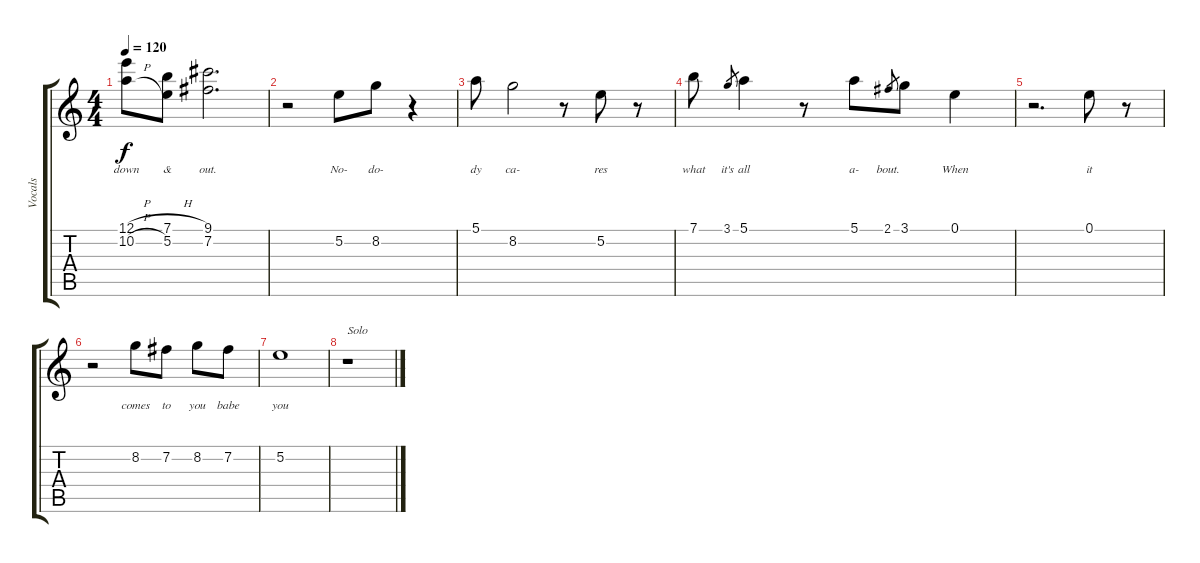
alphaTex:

\track ("Vocals" "Vocals") {instrument electricguitarjazz}
\staff {score tabs}
\tuning (E4 B3 G3 D3 A2 E2) {hide}
\ts (4 4)
\tempo 120
\clef g2
\ks c
(12.1{h} 10.2{h}).8{lyrics (0 "down") lyrics (1 "") lyrics (2 "") lyrics (3 "") lyrics (4 "") dy f} (7.1{h} 5.2).8{lyrics (0 "&") lyrics (1 "") lyrics (2 "") lyrics (3 "") lyrics (4 "")} (9.1 7.2).2{d lyrics (0 "out.") lyrics (1 "") lyrics (2 "") lyrics (3 "") lyrics (4 "")} |
r.2 5.2.8{lyrics (0 "No-") lyrics (1 "") lyrics (2 "") lyrics (3 "") lyrics (4 "")} 8.2.8{lyrics (0 "do-") lyrics (1 "") lyrics (2 "") lyrics (3 "") lyrics (4 "")} r.4 |
5.1.8{lyrics (0 "dy") lyrics (1 "") lyrics (2 "") lyrics (3 "") lyrics (4 "")} 8.2.2{lyrics (0 "ca-") lyrics (1 "") lyrics (2 "") lyrics (3 "") lyrics (4 "")} r.8 5.2.8{lyrics (0 "res") lyrics (1 "") lyrics (2 "") lyrics (3 "") lyrics (4 "")} r.8 |
7.1.8{lyrics (0 "what") lyrics (1 "") lyrics (2 "") lyrics (3 "") lyrics (4 "")} 3.1.8{lyrics (0 "it's") lyrics (1 "") lyrics (2 "") lyrics (3 "") lyrics (4 "") gr} 5.1.4{lyrics (0 "all") lyrics (1 "") lyrics (2 "") lyrics (3 "") lyrics (4 "")} r.8 5.1.8{lyrics (0 "a-") lyrics (1 "") lyrics (2 "") lyrics (3 "") lyrics (4 "")} 2.1.8{lyrics (0 "bout.") lyrics (1 "") lyrics (2 "") lyrics (3 "") lyrics (4 "") gr} 3.1.8{lyrics (0 "") lyrics (1 "") lyrics (2 "") lyrics (3 "") lyrics (4 "")} 0.1.4{lyrics (0 "When") lyrics (1 "") lyrics (2 "") lyrics (3 "") lyrics (4 "")} |
r.2{d} 0.1.8{lyrics (0 "it") lyrics (1 "") lyrics (2 "") lyrics (3 "") lyrics (4 "")} r.8 |
r.2 8.2.8{lyrics (0 "comes") lyrics (1 "") lyrics (2 "") lyrics (3 "") lyrics (4 "")} 7.2.8{lyrics (0 "to") lyrics (1 "") lyrics (2 "") lyrics (3 "") lyrics (4 "")} 8.2.8{lyrics (0 "you") lyrics (1 "") lyrics (2 "") lyrics (3 "") lyrics (4 "")} 7.2.8{lyrics (0 "babe") lyrics (1 "") lyrics (2 "") lyrics (3 "") lyrics (4 "")} |
5.2.1{lyrics (0 "you") lyrics (1 "") lyrics (2 "") lyrics (3 "") lyrics (4 "")} |
r.1{txt "Solo"}
